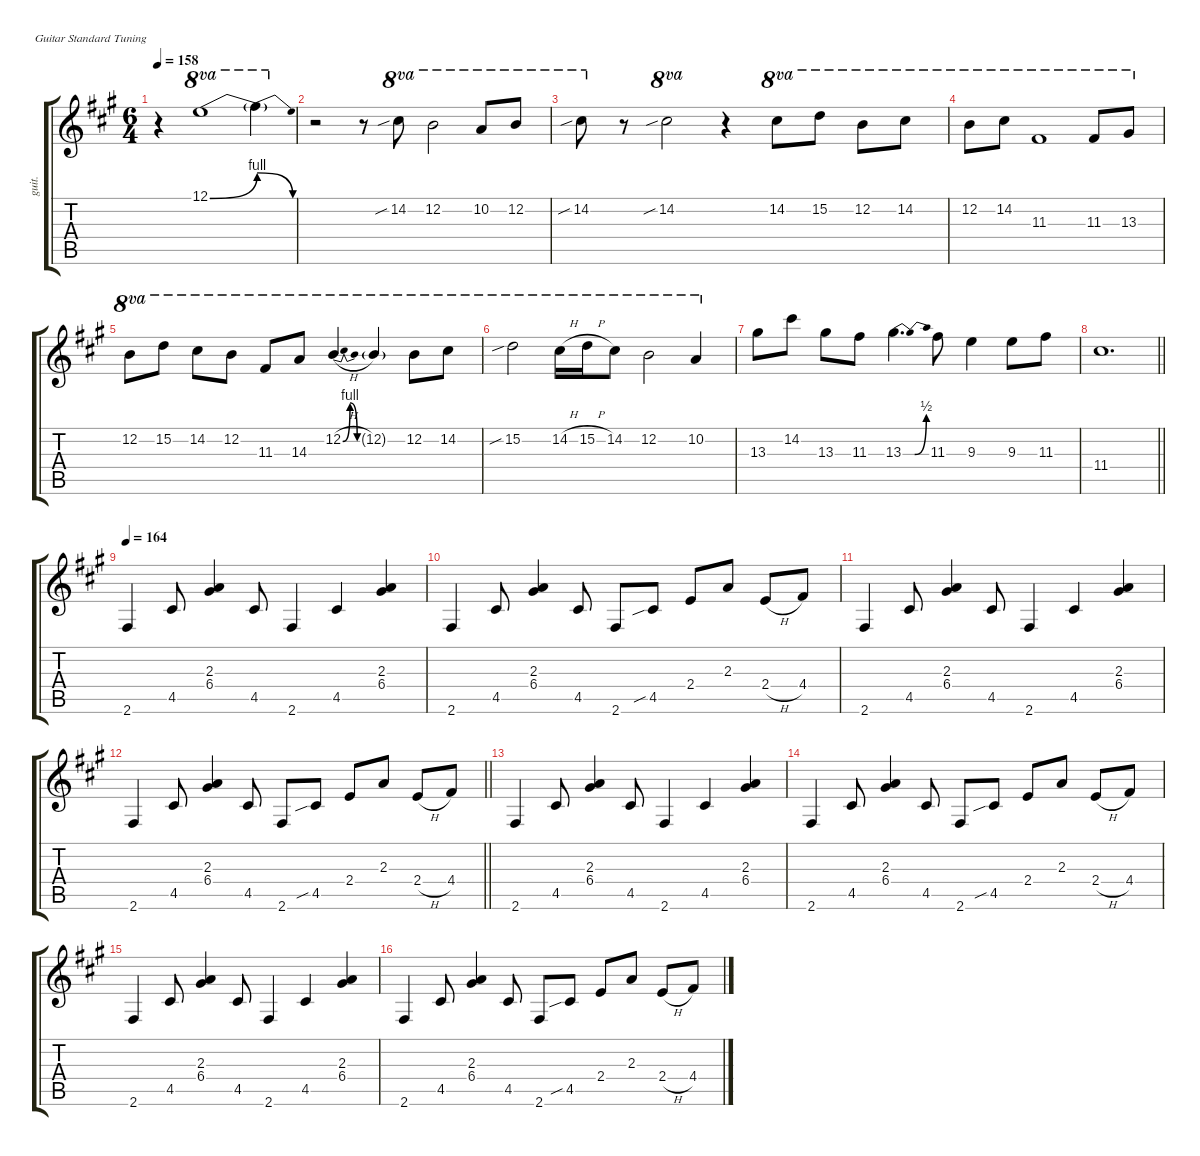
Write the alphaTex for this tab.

\defaultSystemsLayout 4
\hideDynamics
\bracketExtendMode groupsimilarinstruments
\otherSystemsTrackNameOrientation horizontal
\track ("Guitar 1-show" "guit.") {defaultSystemsLayout 8 mute instrument electricguitarjazz}
\staff {score tabs}
\tuning (E4 B3 G3 D3 A2 E2)
\ts (6 4)
\tempo 158
\clef g2
\ks f#minor
r.4{dy f beam Down} 12.1{be (bend 0 0 60 4) acc forcenatural}.1{ot 8va dy fff beam Down} 12.1{be (release 0 4 60 0) t}.4{ot 8va beam Down} |
r.2{beam Down} r.8{beam Down} 14.2{sib acc #}.8{ot 8va beam Down} 12.2{be (hold 0 0 60 0) acc forcenatural}.2{ot 8va dy f beam Down} 10.2{acc forcenatural}.8{ot 8va dy ff beam Up} 12.2{acc forcenatural}.8{ot 8va beam Up} |
14.2{sib acc #}.8{ot 8va beam Down} r.8{beam Down} 14.2{sib acc #}.2{ot 8va beam Down} r.4{beam Down} 14.2{acc #}.8{ot 8va beam Down} 15.2{acc forcenatural}.8{ot 8va beam Down} 12.2{acc forcenatural}.8{ot 8va beam Down} 14.2{acc #}.8{ot 8va beam Down} |
12.2{acc forcenatural}.8{ot 8va beam Down} 14.2{acc #}.8{ot 8va beam Down} 11.3{acc #}.1{ot 8va beam Up} 11.3{acc #}.8{ot 8va beam Up} 13.3{acc #}.8{ot 8va beam Up} |
12.2{acc forcenatural}.8{ot 8va beam Down} 15.2{acc forcenatural}.8{ot 8va beam Down} 14.2{acc #}.8{ot 8va beam Down} 12.2{acc forcenatural}.8{ot 8va beam Up} 11.3{acc #}.8{ot 8va beam Up} 14.3{acc forcenatural}.8{ot 8va beam Up} 12.2{be (bendrelease 0 0 29.4 4 45 4 52.199999999999996 0) h acc forcenatural}.4{ot 8va beam Up} 12.2{g acc forcenatural}.4{ot 8va beam Up} 12.2{acc forcenatural}.8{ot 8va beam Down} 14.2{acc #}.8{ot 8va beam Down} |
15.2{sib acc forcenatural}.2{ot 8va beam Down} 14.2{h acc #}.16{ot 8va beam Down} 15.2{h acc forcenatural}.16{ot 8va beam Down} 14.2{acc #}.8{ot 8va beam Down} 12.2{acc forcenatural}.2{ot 8va beam Down} 10.2{acc forcenatural}.4{ot 8va dy f beam Up} |
13.3{acc #}.8{dy ff beam Down} 14.2{acc #}.8{beam Down} 13.3{acc #}.8{beam Down} 11.3{acc #}.8{beam Down} 13.3{be (bendrelease 0 0 22.999999199999998 2 30 2 15 0) acc #}.4{d beam Down} 11.3{acc #}.8{beam Down} 9.3{acc forcenatural}.4{beam Down} 9.3{acc forcenatural}.8{beam Down} 11.3{acc #}.8{beam Down} |
\barLineRight lightlight
11.4{acc #}.1{d dy f beam Down} |
\tempo 164
2.6{acc #}.4{beam Up} 4.5{acc #}.8{beam Up} (2.3{acc forcenatural} 6.4{acc #}).4{beam Up} 4.5{acc #}.8{beam Up} 2.6{acc #}.4{beam Up} 4.5{acc #}.4{beam Up} (2.3{acc forcenatural} 6.4{acc #}).4{beam Up} |
2.6{acc #}.4{beam Up} 4.5{acc #}.8{beam Up} (2.3{acc forcenatural} 6.4{acc #}).4{beam Up} 4.5{acc #}.8{beam Up} 2.6{acc #}.8{beam Up} 4.5{sib acc #}.8{beam Up} 2.4{acc forcenatural}.8{beam Up} 2.3{acc forcenatural}.8{beam Up} 2.4{h acc forcenatural}.8{beam Up} 4.4{acc #}.8{beam Up} |
2.6{acc #}.4{beam Up} 4.5{acc #}.8{beam Up} (2.3{acc forcenatural} 6.4{acc #}).4{beam Up} 4.5{acc #}.8{beam Up} 2.6{acc #}.4{beam Up} 4.5{acc #}.4{beam Up} (2.3{acc forcenatural} 6.4{acc #}).4{beam Up} |
\barLineRight lightlight
2.6{acc #}.4{beam Up} 4.5{acc #}.8{beam Up} (2.3{acc forcenatural} 6.4{acc #}).4{beam Up} 4.5{acc #}.8{beam Up} 2.6{acc #}.8{beam Up} 4.5{sib acc #}.8{beam Up} 2.4{acc forcenatural}.8{beam Up} 2.3{acc forcenatural}.8{beam Up} 2.4{h acc forcenatural}.8{beam Up} 4.4{acc #}.8{beam Up} |
2.6{acc #}.4{beam Up} 4.5{acc #}.8{beam Up} (2.3{acc forcenatural} 6.4{acc #}).4{beam Up} 4.5{acc #}.8{beam Up} 2.6{acc #}.4{beam Up} 4.5{acc #}.4{beam Up} (2.3{acc forcenatural} 6.4{acc #}).4{beam Up} |
2.6{acc #}.4{beam Up} 4.5{acc #}.8{beam Up} (2.3{acc forcenatural} 6.4{acc #}).4{beam Up} 4.5{acc #}.8{beam Up} 2.6{acc #}.8{beam Up} 4.5{sib acc #}.8{beam Up} 2.4{acc forcenatural}.8{beam Up} 2.3{acc forcenatural}.8{beam Up} 2.4{h acc forcenatural}.8{beam Up} 4.4{acc #}.8{beam Up} |
2.6{acc #}.4{beam Up} 4.5{acc #}.8{beam Up} (2.3{acc forcenatural} 6.4{acc #}).4{beam Up} 4.5{acc #}.8{beam Up} 2.6{acc #}.4{beam Up} 4.5{acc #}.4{beam Up} (2.3{acc forcenatural} 6.4{acc #}).4{beam Up} |
2.6{acc #}.4{beam Up} 4.5{acc #}.8{beam Up} (2.3{acc forcenatural} 6.4{acc #}).4{beam Up} 4.5{acc #}.8{beam Up} 2.6{acc #}.8{beam Up} 4.5{sib acc #}.8{beam Up} 2.4{acc forcenatural}.8{beam Up} 2.3{acc forcenatural}.8{beam Up} 2.4{h acc forcenatural}.8{beam Up} 4.4{acc #}.8{beam Up}
